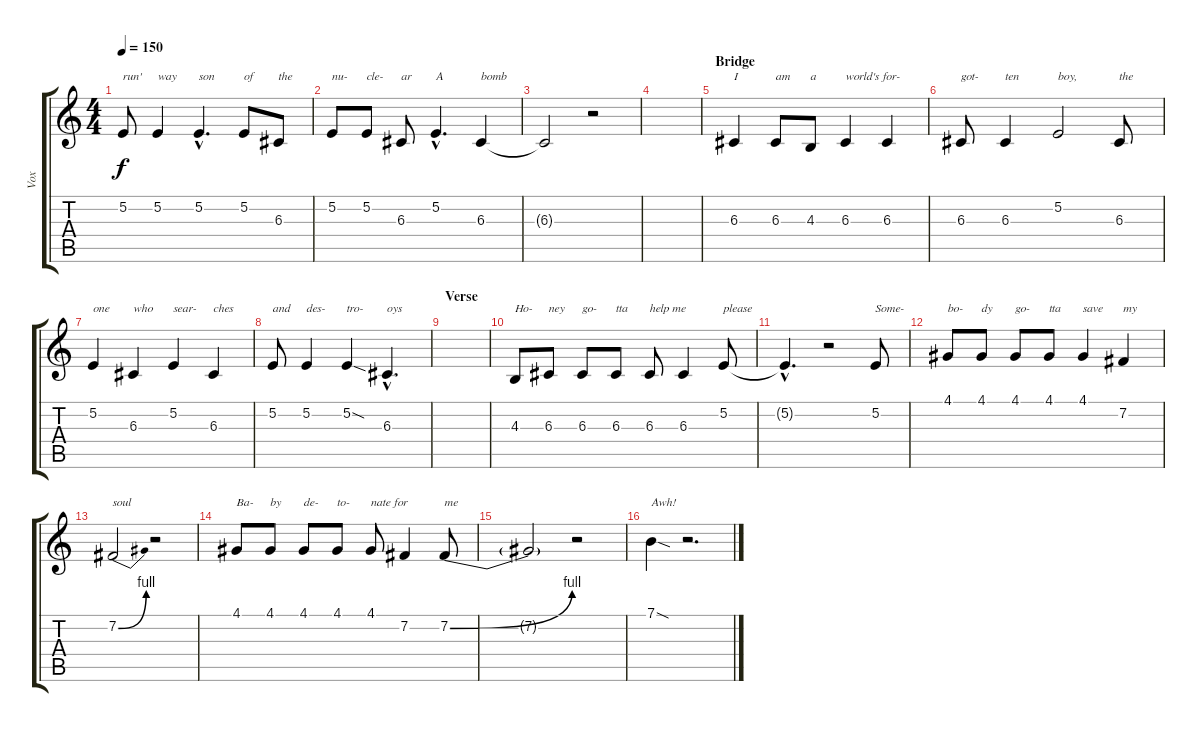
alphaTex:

\track ("Vox" "Vox") {instrument oboe}
\staff {score tabs}
\tuning (E4 B3 G3 D3 A2 E2) {hide}
\ts (4 4)
\section ("" "")
\tempo 150
\clef g2
\ks c
5.2.8{txt "run'" dy f} 5.2.4{txt "way"} 5.2{hac}.4{d txt "son"} 5.2.8{txt "of"} 6.3.8{txt "the"} |
5.2.8{txt "nu-"} 5.2.8{txt "cle-"} 6.3.8{txt "ar"} 5.2{hac}.4{d txt "A"} 6.3.4{txt "bomb"} |
6.3{t}.2 r.2 |
|
\section ("" "Bridge")
6.3.4{txt "I"} 6.3.8{txt "am"} 4.3.8{txt "a"} 6.3.4{txt "world's for-"} 6.3.4 |
6.3.8{txt "got-"} 6.3.4{txt "ten"} 5.2.2{txt "boy,"} 6.3.8{txt "the"} |
\section ("" "")
5.2.4{txt "one"} 6.3.4{txt "who"} 5.2.4{txt "sear-"} 6.3.4{txt "ches"} |
5.2.8{txt "and"} 5.2.4{txt "des-"} 5.2{sod}.4{txt "tro-"} 6.3{hac}.4{d txt "oys"} |
\section ("" "Verse")
|
4.3.8{txt "Ho-"} 6.3.8{txt "ney"} 6.3.8{txt "go-"} 6.3.8{txt "tta"} 6.3.8{txt "help me"} 6.3.4 5.2.8{txt "please"} |
5.2{hac t}.4{d} r.2 5.2.8{txt "Some-"} |
4.1.8{txt "bo-"} 4.1.8{txt "dy"} 4.1.8{txt "go-"} 4.1.8{txt "tta"} 4.1.4{txt "save"} 7.2.4{txt "my"} |
7.2{be (bend 0 0 60 4)}.2{txt "soul"} r.2 |
4.1.8{txt "Ba-"} 4.1.8{txt "by"} 4.1.8{txt "de-"} 4.1.8{txt "to-"} 4.1.8{txt "nate for"} 7.2.4 7.2{be (bend 0 0 60 4)}.8{txt "me"} |
7.2{t}.2 r.2 |
7.1{sod}.4{txt "Awh!"} r.2{d}
